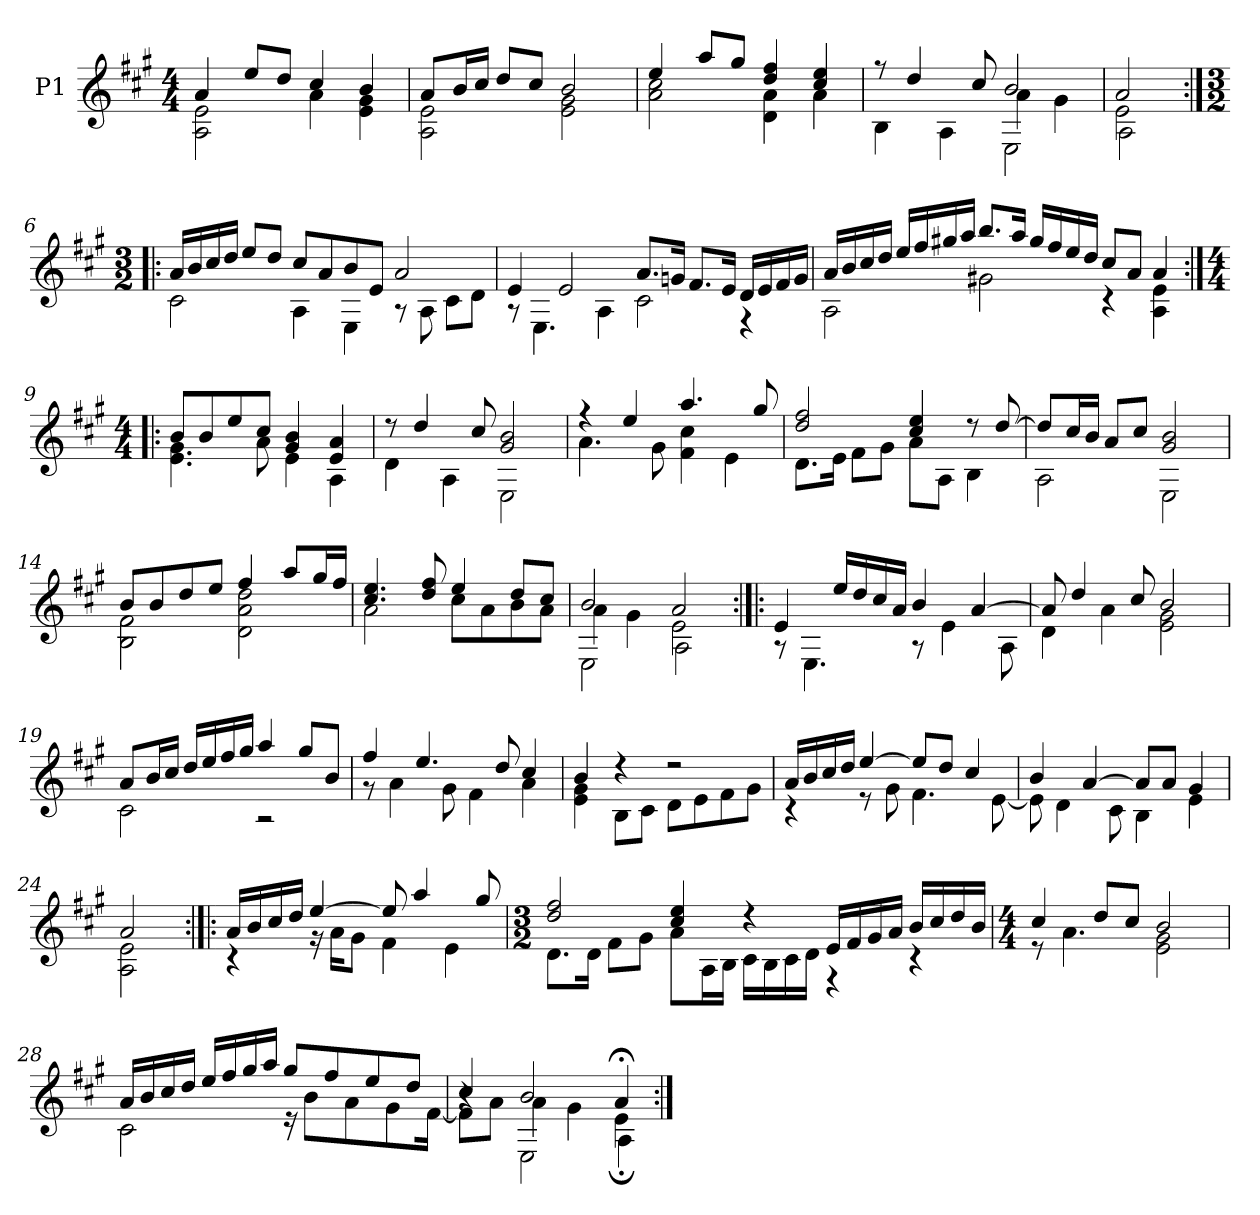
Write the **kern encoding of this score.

**kern
*part1
*staff1
*I"P1
!!LO:PB:g=z
*clefG2
*ITrd7c12
*k[f#c#g#]
*A:
*M4/4
*MM76
=1
*^
4Ai/	2AAi\ 2Ei
8ei/L	.
8di/J	.
4c#i/	4Ai\
4Bi/	4Ei\ 4G#i
=2	=2
8Ai/L	2AAi\ 2Ei
16Bi/L	.
16c#i/JJ	.
8di/L	.
8c#i/J	.
2Bi/	2Ei\ 2G#i
=3	=3
4ei/	2Ai\ 2c#i
8ai/L	.
8g#i/J	.
4di/ 4f#i	4Di\ 4Ai
4c#i/ 4ei	4Ai\
=4	=4
*	*^
8r	4BBi\	2ryy
4di/	.	.
.	4AAi\	.
8c#i/	.	.
2Bi/	4Ai\	2EEi\
.	4G#i\	.
=5	=5	=5
2Ai/	2Ei\	2AAi\
*v	*v	*v
!!LO:LB:g=z
=6:|!|:
*M3/2
*^
16Ai/LL	2C#i\
16Bi/	.
16c#i/	.
16di/JJ	.
8ei/L	.
8di/J	.
8c#i/L	4AAi\
8Ai/	.
8Bi/	4EEi\
8Ei/J	.
2Ai/	8r
.	8AAi\
.	8C#i\L
.	8Di\J
=7	=7
4Ei/	8r
.	4.EEi\
2Ei/	.
.	4AAi\
8.Ai/L	2C#i\
16Gni/Jk	.
8.F#i/L	.
16Ei/Jk	.
16Di/LL	4r
16Ei/	.
16F#i/	.
16Gi/JJ	.
!!LO:LB:g=z	!!
=8	=8
16Ai/LL	2AAi\
16Bi/	.
16c#i/	.
16di/JJ	.
16ei/LL	.
16f#i/	.
16g#Xi/	.
16ai/JJ	.
8.bi/L	2G#Xi\
16ai/Jk	.
16g#i/LL	.
16f#i/	.
16ei/	.
16di/JJ	.
8c#i/L	4r
8Ai/J	.
4Ai/	4AAi\ 4Ei
=9:|!|:	=9:|!|:
*M4/4	*
8Bi/L	4.Ei\ 4.G#i
8Bi/	.
8ei/	.
8c#i/J	8Ai\
4G#i/ 4Bi	4Ei\
4Ei/ 4Ai	4AAi\
=10	=10
8r	4Di\
4di/	.
.	4AAi\
8c#i/	.
2G#i/ 2Bi	2EEi\
=11	=11
4r	4.Ai\
4ei/	.
.	8G#i\
4.ai/	4F#i\ 4c#i
.	4Ei\
8g#i/	.
!!LO:LB:g=z	!!
=12	=12
2di/ 2f#i	8.Di\L
.	16Ei\Jk
.	8F#i\L
.	8G#i\J
4c#i/ 4ei	8Ai\L
.	8AAi\J
8r	4BBi\
[>8di/	.
=13	=13
8di/L]	2AAi\
16c#i/L	.
16Bi/JJ	.
8Ai/L	.
8c#i/J	.
2G#i/ 2Bi	2EEi\
=14	=14
8Bi/L	2BBi\ 2F#i
8Bi/	.
8di/	.
8ei/J	.
4f#i/	2Di\ 2Ai 2di
8ai/L	.
16g#i/L	.
16f#i/JJ	.
=15	=15
4.c#i/ 4.ei	2Ai\
8di/ 8f#i	.
4ei/	8c#i\L
.	8Ai\
8di/L	8Bi\
8c#i/J	8Ai\J
=16	=16
*	*^
2Bi/	4Ai\	2EEi\
.	4G#i\	.
2Ai/	2Ei\	2AAi\
*	*v	*v
!!LO:LB:g=z
=17:|!|:	=17:|!|:
4Ei/	8r
.	4.EEi\
16ei/LL	.
16di/	.
16c#i/	.
16Ai/JJ	.
4Bi/	8r
.	4Ei\
[>4Ai/	.
.	8AAi\
=18	=18
8Ai/]	4Di\
4di/	.
.	4Ai\
8c#i/	.
2Bi/	2Ei\ 2G#i
=19	=19
8Ai/L	2C#i\
16Bi/L	.
16c#i/JJ	.
16di/LL	.
16ei/	.
16f#i/	.
16g#i/JJ	.
4ai/	2r
8g#i/L	.
8Bi/J	.
=20	=20
4f#i/	8r
.	4Ai\
4.ei/	.
.	8G#i\
.	4F#i\
8di/	.
4c#i/	4Ai\
!!LO:LB:g=z	!!
=21	=21
4Bi/	4Ei\ 4G#i
4r	8BBi\L
.	8C#i\J
2r	8Di\L
.	8Ei\
.	8F#i\
.	8G#i\J
=22	=22
16Ai/LL	4r
16Bi/	.
16c#i/	.
16di/JJ	.
[>4ei/	8r
.	8G#i\
8ei/L]	4.F#i\
8di/J	.
4c#i/	.
.	[<8Ei\
=23	=23
4Bi/	8Ei\]
.	4Di\
[>4Ai/	.
.	8C#i\
8Ai/L]	4BBi\
8Ai/J	.
4G#i/	4Ei\
=24	=24
2Ai/	2AAi\ 2Ei
!!LO:LB:g=z	!!
=25:|!|:	=25:|!|:
16Ai/LL	4r
16Bi/	.
16c#i/	.
16di/JJ	.
[>4ei/	16r
.	16Ai\KL
.	8G#i\J
8ei/]	4F#i\
4ai/	.
.	4Ei\
8g#i/	.
=26	=26
*M3/2	*
2di/ 2f#i	8.Di\L
.	16Di\Jk
.	8F#i\L
.	8G#i\J
4c#i/ 4ei	8Ai\L
.	16AAi\L
.	16BBi\JJ
4r	16C#i\LL
.	16BBi\
.	16C#i\
.	16Di\JJ
16Ei/LL	4r
16F#i/	.
16G#i/	.
16Ai/JJ	.
16Bi/LL	4r
16c#i/	.
16di/	.
16Bi/JJ	.
!!LO:LB:g=z	!!
=27	=27
*M4/4	*
4c#i/	8r
.	4.Ai\
8di/L	.
8c#i/J	.
2Bi/	2Ei\ 2G#i
=28	=28
16Ai/LL	2C#i\
16Bi/	.
16c#i/	.
16di/JJ	.
16ei/LL	.
16f#i/	.
16g#i/	.
16ai/JJ	.
8g#i/L	16r
.	8Bi\L
8f#i/	.
.	8Ai\
8ei/	.
.	8G#i\
8di/J	.
.	[<16F#i\Jk
=29	=29
*	*^
4c#i/	8F#i\L]	4r
.	8Ai\J	.
2Bi/	4Ai\	2EEi\
.	4G#i\	.
4A;i/	4E;i\	4AAi\
*v	*v	*v
=:|!
*-
